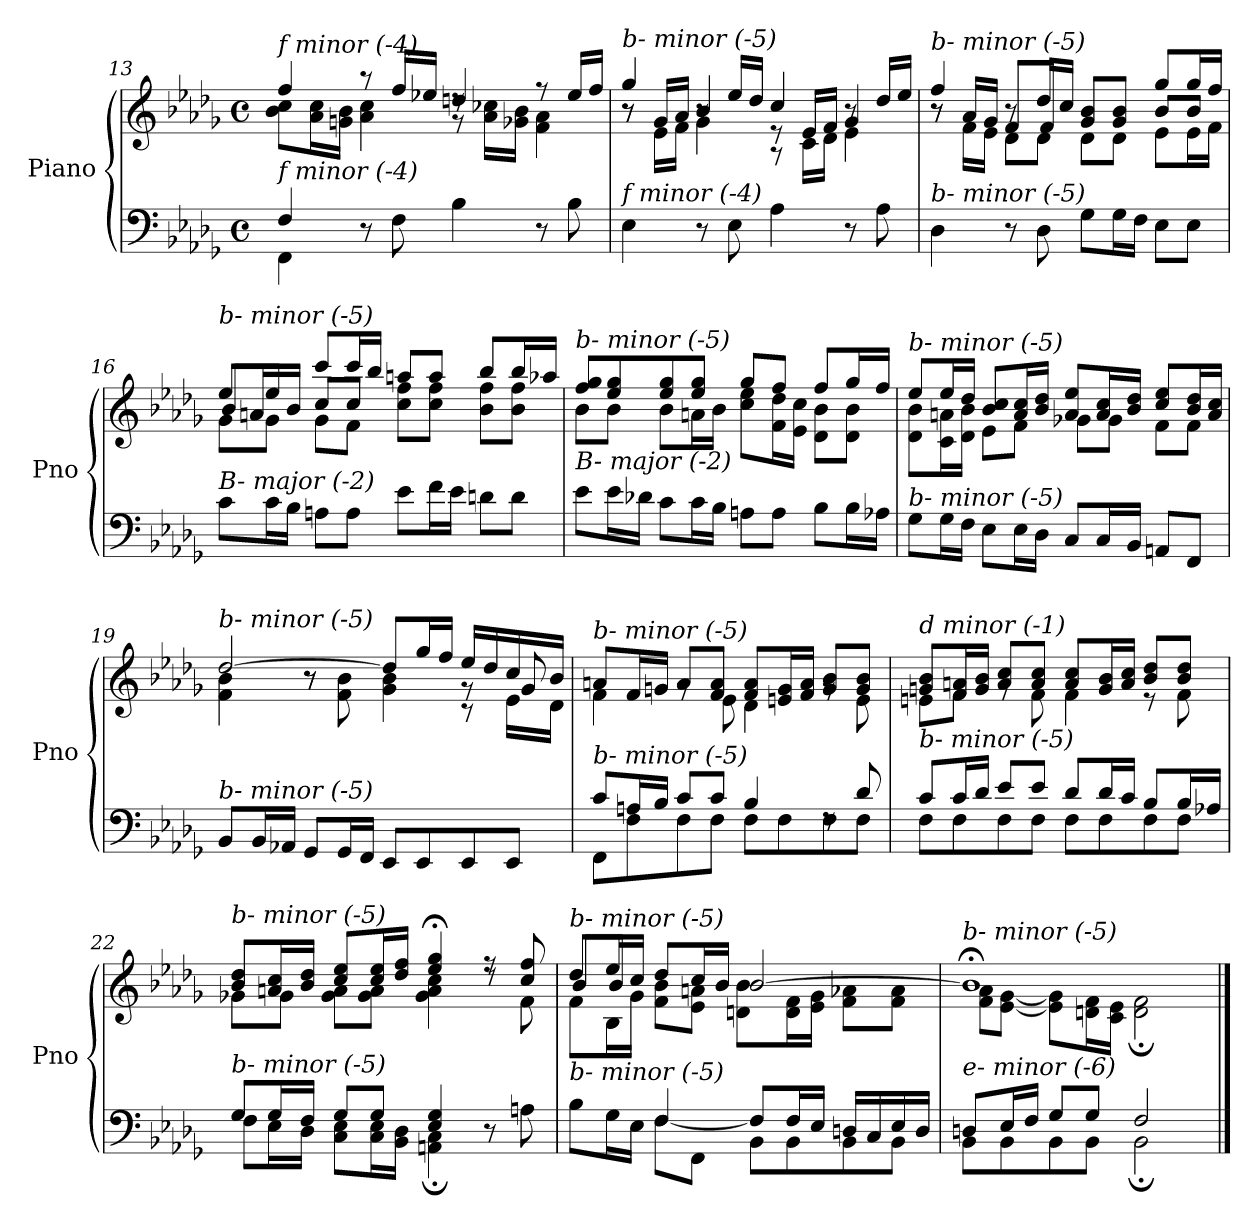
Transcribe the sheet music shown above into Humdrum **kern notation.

**kern	**kern
*part1	*part1
*staff2	*staff1
*I"Piano	*
*I'Pno	*
!!LO:PB:g=z
*clefF4	*clefG2
*k[b-e-a-d-g-]	*k[b-e-a-d-g-]
*M4/4	*M4/4
*met(c)	*met(c)
=13	=13
*^	*^
*	*^	*	*^
*	*	*	*	*	*^
!	!	!	!LO:TX:i:t=f minor (-4)	!	!	!
!LO:TX:i:t=f minor (-4)	!	!	!	!	!	!
2ryy	4F/	4FF\	4ff/	8b-\ 8cc\L	2ryy	4ryy
.	.	.	.	16a-\ 16cc\L	.	.
.	.	.	.	16gn\ 16b-\JJ	.	.
.	8r	2.ryy	8r	4a-\ 4cc\	.	2.ryy
.	8F\	.	16ff/LL	.	.	.
.	.	.	16ee-X/JJ	.	.	.
8ryy	4B-\	.	4ddn/	8rdd	8rg	.
4.ryy	.	.	.	16a-\ 16cc-X\LL	4.ryy	.
.	.	.	.	16g-X\ 16b-\JJ	.	.
.	8r	.	8r	4f\ 4a-\	.	.
.	8B-\	.	16ee-/LL	.	.	.
.	.	.	16ff/JJ	.	.	.
*v	*v	*v	*	*	*	*
*	*	*	*v	*v
=14	=14	=14	=14
!	!LO:TX:i:t=b- minor (-5)	!	!
!LO:TX:i:t=f minor (-4)	!	!	!
4E-\	4gg-/	8r	8r
.	.	16e-\LL	16g-/LL
.	.	16f\JJ	16a-/JJ
8r	8r	4g-\	4b-/
8E-\	16ee-/LL	.	.
.	16dd-/JJ	.	.
4A-\	4cc/	8re	8rA
.	.	16c\LL	16e-/LL
.	.	16d-\JJ	16f/JJ
8r	8r	4e-\	4g-/
8A-\	16dd-/LL	.	.
.	16ee-/JJ	.	.
!!LO:LB:g=z	!!	!!
=15	=15	=15	=15
*^	*	*	*
!	!	!LO:TX:i:t=b- minor (-5)	!	!
!LO:TX:i:t=b- minor (-5)	!	!	!	!
2ryy	4D-\	4ff/	8r	8r
.	.	.	16f\LL	16a-/LL
.	.	.	16e-\JJ	16g-/JJ
.	8r	8r	8d-\L	8f/L
.	8D-\	16dd-/LL	8d-\J	8f/J
.	.	16cc/JJ	.	.
4ryy	8G-\L	8g-/ 8b-/L	8d-\L	4ryy
.	16G-\L	8g-/ 8b-/J	8d-\J	.
.	16F\JJ	.	.	.
4ryy	8E-\L	8gg-/L	8e-\L	8b-/L
.	8E-\J	16gg-/L	16e-\L	8b-/J
.	.	16ff/JJ	16f\JJ	.
=16	=16	=16	=16	=16
!	!	!LO:TX:i:t=b- minor (-5)	!	!
!LO:TX:i:t=B- major (-2)	!	!	!	!
2ryy	8c\L	8ee-/L	8g-\L	8b-/L
.	16c\L	8ee-/J	8g-\J	16an/L
.	16B-\JJ	.	.	16b-/JJ
.	8An\L	8ccc/L	8g-\L	8cc/L
.	8A\J	16ccc/L	8f\J	8cc/J
.	.	16bb-/JJ	.	.
2ryy	8e-\L	8aan/L	8cc\ 8ff\L	2ryy
.	16f\L	8aa/J	8cc\ 8ff\J	.
.	16e-\JJ	.	.	.
.	8dn\L	8bb-/L	8b-\ 8ff\L	.
.	8d\J	16bb-/L	8b-\ 8ff\J	.
.	.	16aa-X/JJ	.	.
*v	*v	*	*	*
*	*	*v	*v
!!LO:LB:g=z
=17	=17	=17
!	!LO:TX:i:t=b- minor (-5)	!
!LO:TX:i:t=B- major (-2)	!	!
8e-\L	8ff/ 8gg-/L	8b-\L
16e-\L	8ee-/ 8gg-/	8b-\J
16d-X\JJ	.	.
8c\L	8ee-/ 8gg-/	8b-\L
16c\L	8ee-/ 8gg-/J	16an\L
16B-\JJ	.	16b-\JJ
8An\L	8gg-/L	8cc\ 8ee-\L
8A\J	8ff/J	16f\ 16dd-\L
.	.	16e-\ 16cc\JJ
8B-\L	8ff/L	8d-\ 8b-\L
16B-\L	16gg-/L	8d-\ 8b-\J
16A-X\JJ	16ff/JJ	.
=18	=18	=18
!	!LO:TX:i:t=b- minor (-5)	!
!LO:TX:i:t=b- minor (-5)	!	!
8G-\L	8ee-/L	8d-\ 8b-\L
16G-\L	16ee-/L	16c\ 16an\L
16F\JJ	16dd-/JJ	16d-\ 16b-\JJ
8E-\L	8b-/ 8cc/L	8e-\L
16E-\L	16a/ 16cc/L	8f\J
16D-\JJ	16b-/ 16dd-/JJ	.
8C/L	8a/ 8ee-/L	8g-X\L
16C/L	16a/ 16cc/L	8g-\J
16BB-/JJ	16b-/ 16dd-/JJ	.
8AAn/L	8cc/ 8ee-/L	8f\L
8FF/J	16b-/ 16dd-/L	8f\J
.	16a/ 16cc/JJ	.
!!LO:LB:g=z
=19	=19	=19
*^	*	*^
!	!	!LO:TX:i:t=b- minor (-5)	!	!
!LO:TX:i:t=b- minor (-5)	!	!	!	!
4ryy	8BB-/L	[2dd-/	4f\ 4b-\	4ryy
.	16BB-/L	.	.	.
.	16AA-X/JJ	.	.	.
8ryy	8GG-/L	.	8r	8r
4.ryy	16GG-/L	.	8f\ 8b-\	4.ryy
.	16FF/JJ	.	.	.
.	8EE-/L	8dd-/L]	4g-\ 4b-\	.
.	8EE-/	16gg-/L	.	.
.	.	16ff/JJ	.	.
4ryy	8EE-/	16ee-/LL	8rg	8rc
.	.	16dd-/	.	.
.	8EE-/J	16cc/	16e-\LL	8g-/
.	.	16b-/JJ	16d-\JJ	.
*	*	*	*v	*v
!!LO:LB:g=z
=20	=20	=20	=20
!	!	!LO:TX:i:t=b- minor (-5)	!
!LO:TX:i:t=b- minor (-5)	!	!	!
8c/L	8FF\L	8an/L	4f\
16An/L	8F\	16f/L	.
16B-/JJ	.	16gn/JJ	.
8c/L	8F\	8a/L	8rg
8c/J	8F\J	8f/ 8a/J	8e-\
4B-/	8F\L	8f/ 8a/L	4d-\
.	8F\	16en/ 16g/L	.
.	.	16f/ 16a/JJ	.
8rF	8F\	8g/ 8b-/L	8rg
8d-/	8F\J	8g/ 8b-/J	8e\
=21	=21	=21	=21
!	!	!LO:TX:i:t=d minor (-1)	!
!LO:TX:i:t=b- minor (-5)	!	!	!
8c/L	8F\L	8gn/ 8b-/L	8en\L
16c/L	8F\	16f/ 16an/L	8f\J
16d-/JJ	.	16g/ 16b-/JJ	.
8e-/L	8F\	8a/ 8cc/L	8rg
8e-/J	8F\J	8a/ 8cc/J	8f\
8d-/L	8F\L	8a/ 8cc/L	4f\
16d-/L	8F\	16g/ 16b-/L	.
16c/JJ	.	16a/ 16cc/JJ	.
8B-/L	8F\	8b-/ 8dd-/L	8r
16B-/L	8F\J	8b-/ 8dd-/J	8f\
16A-X/JJ	.	.	.
!!LO:LB:g=z
=22	=22	=22	=22
*	*	*	*^
!	!	!LO:TX:i:t=b- minor (-5)	!	!
!LO:TX:i:t=b- minor (-5)	!	!	!	!
8G-/L	8F\L	8b-/ 8dd-/L	8g-X\L	2.ryy
16G-/L	16E-\L	16an/ 16cc/L	8g-\J	.
16F/JJ	16D-\JJ	16b-/ 16dd-/JJ	.	.
8G-/L	8C\ 8E-\L	8cc/ 8ee-/L	8g-\ 8a\L	.
8G-/J	16C\ 16E-\L	16cc/ 16ee-/L	8g-\ 8a\J	.
.	16BB-\ 16D-\JJ	16dd-/ 16ff/JJ	.	.
4E-/ 4G-/	4AAn\; 4C\;	4ee-/;< 4gg-/;<	4g-\ 4a\ 4cc\	.
8r	4ryy	8r	8rdd	4ryy
8An\	.	8cc/ 8ff/	8f\	.
=23	=23	=23	=23	=23
*	*^	*	*	*^
!	!	!	!LO:TX:i:t=b- minor (-5)	!	!	!
!LO:TX:i:t=b- minor (-5)	!	!	!	!	!	!
4ryy	8B-\L	4ryy	8dd-/L	8f\L	8b-/L	4ryy
.	16G-\L	.	16ee-/L	16B-\L	8b-/J	.
.	16E-\JJ	.	16cc/JJ	16g-\JJ	.	.
2.ryy	[4F/	8F\L	8dd-/L	8f\ 8b-\L	2.ryy	2.ryy
.	.	8FF\J	16cc/L	8e-\ 8an\J	.	.
.	.	.	16b-/JJ	.	.	.
.	8F/L]	8BB-\L	[2b-/	8dn\ 8b-\L	.	.
.	16F/L	8BB-\	.	16d\ 16f\L	.	.
.	16E-/JJ	.	.	16e-\ 16g-\JJ	.	.
.	16Dn/LL	8BB-\	.	8f\ 8a-X\L	.	.
.	16C/	.	.	.	.	.
.	16E-/	8BB-\J	.	8f\ 8a-\J	.	.
.	16D/JJ	.	.	.	.	.
*	*v	*v	*	*	*	*
*	*	*	*v	*v	*v
=24	=24	=24	=24
!	!	!LO:TX:i:t=b- minor (-5)	!
!LO:TX:i:t=e- minor (-6)	!	!	!
8Dn/L	8BB-\L	1b-;<]	8f\ 8a-\L
16E-/L	8BB-\	.	[8e-\ [8g-\J
16F/JJ	.	.	.
8G-/L	8BB-\	.	8e-\] 8g-\]L
8G-/J	8BB-\J	.	16dn\ 16f\L
.	.	.	16c\ 16e-\JJ
2F/	2BB-;\	.	2d\; 2f\;
*v	*v	*	*
*	*v	*v
==	==
*-	*-
